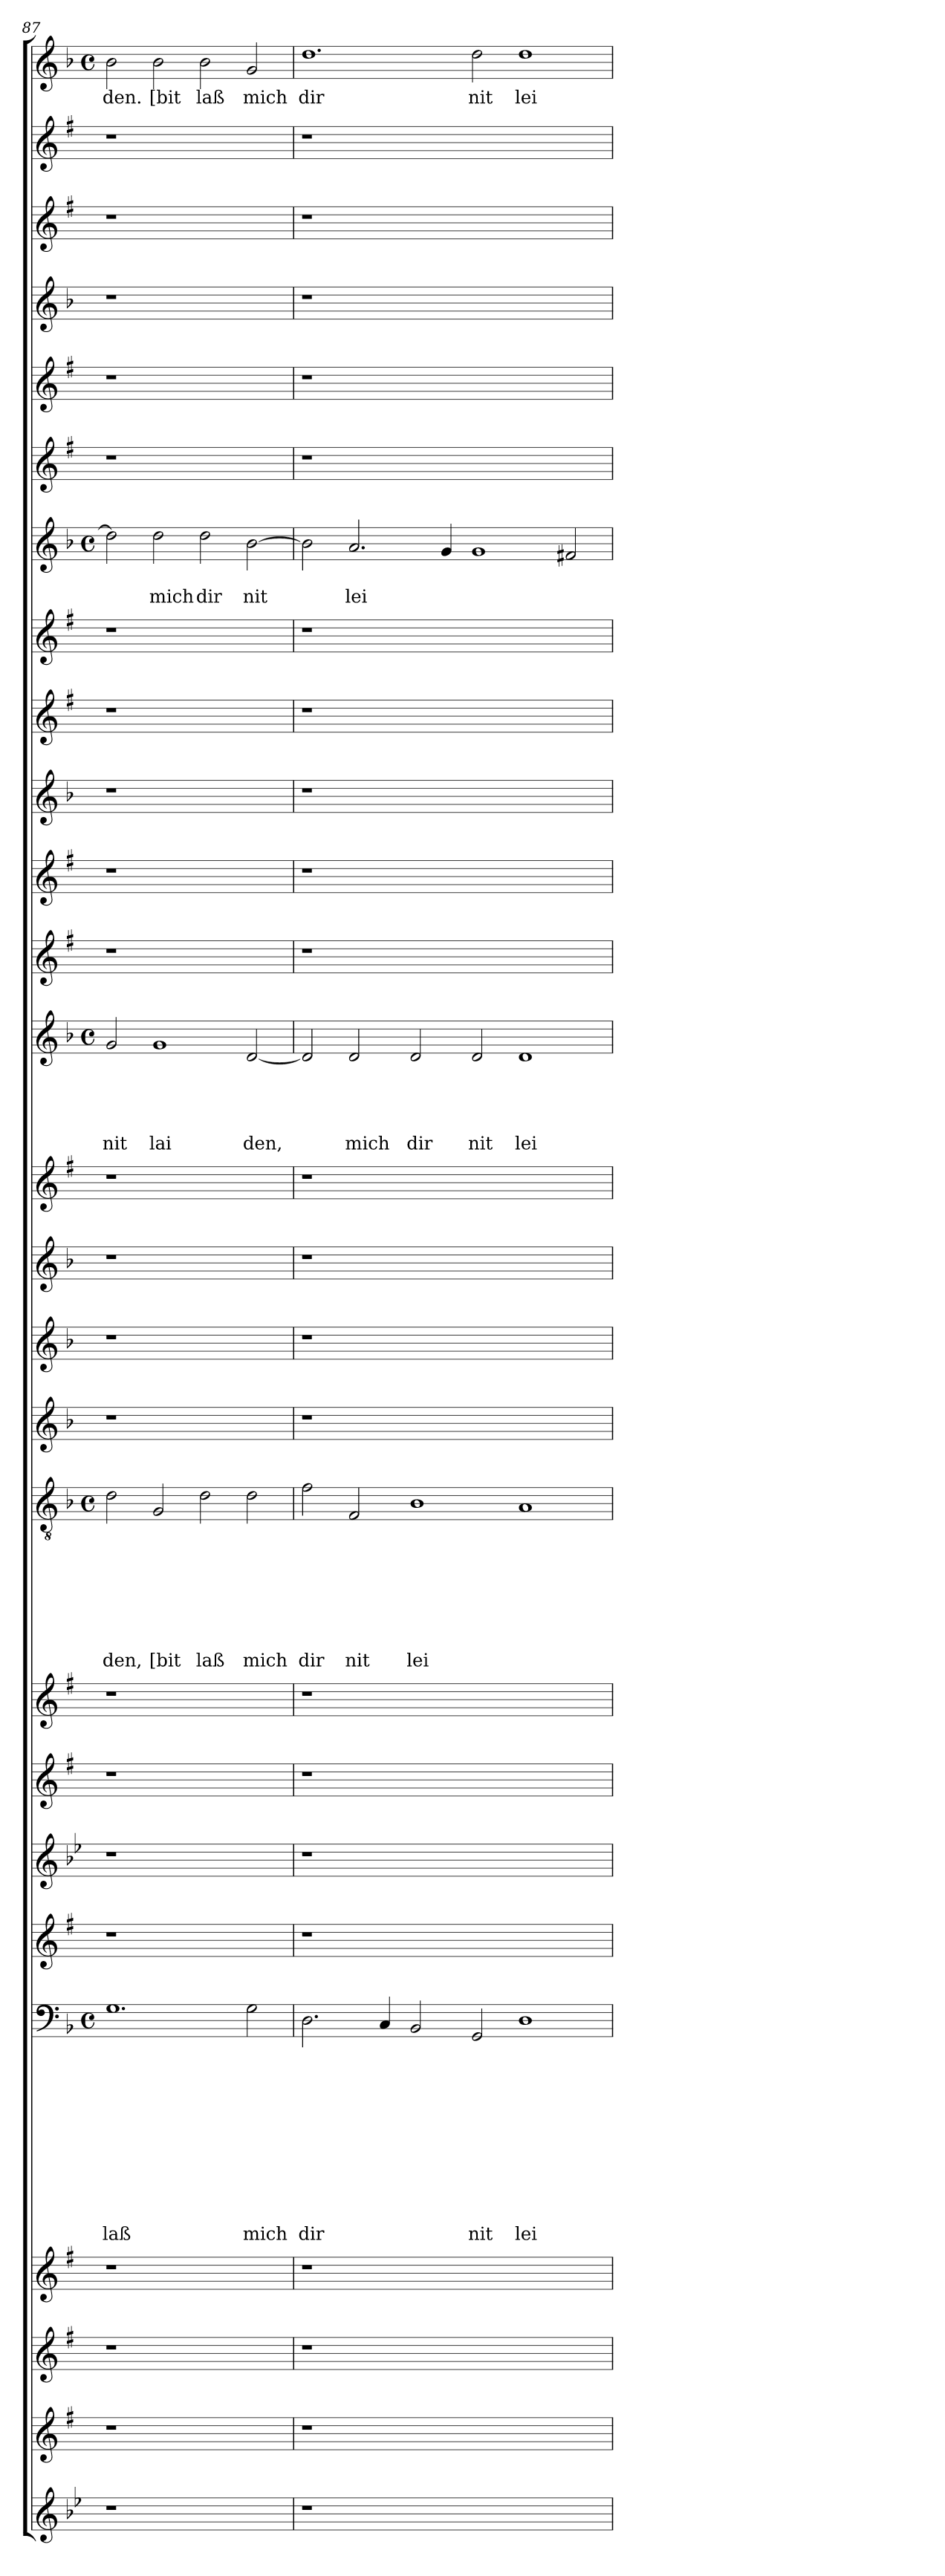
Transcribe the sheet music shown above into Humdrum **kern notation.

**kern	**kern	**kern	**kern	**kern	**text	**text	**text	**text	**text	**text	**text	**text	**text	**text	**text	**kern	**kern	**kern	**kern	**kern	**text	**text	**text	**text	**text	**text	**text	**text	**kern	**kern	**kern	**kern	**kern	**text	**text	**text	**text	**text	**kern	**kern	**kern	**kern	**kern	**kern	**text	**text	**kern	**kern	**kern	**kern	**kern	**kern	**text
*part27	*part26	*part25	*part24	*part23	*part23	*part23	*part23	*part23	*part23	*part23	*part23	*part23	*part23	*part23	*part23	*part22	*part21	*part20	*part19	*part18	*part18	*part18	*part18	*part18	*part18	*part18	*part18	*part18	*part17	*part16	*part15	*part14	*part13	*part13	*part13	*part13	*part13	*part13	*part12	*part11	*part10	*part9	*part8	*part7	*part7	*part7	*part6	*part5	*part4	*part3	*part2	*part1	*part1
*staff27	*staff26	*staff25	*staff24	*staff23	*staff23	*staff23	*staff23	*staff23	*staff23	*staff23	*staff23	*staff23	*staff23	*staff23	*staff23	*staff22	*staff21	*staff20	*staff19	*staff18	*staff18	*staff18	*staff18	*staff18	*staff18	*staff18	*staff18	*staff18	*staff17	*staff16	*staff15	*staff14	*staff13	*staff13	*staff13	*staff13	*staff13	*staff13	*staff12	*staff11	*staff10	*staff9	*staff8	*staff7	*staff7	*staff7	*staff6	*staff5	*staff4	*staff3	*staff2	*staff1	*staff1
*clefG2	*clefG2	*clefG2	*clefG2	*clefF4	*	*	*	*	*	*	*	*	*	*	*	*clefG2	*clefG2	*clefG2	*clefG2	*clefGv2	*	*	*	*	*	*	*	*	*clefG2	*clefG2	*clefG2	*clefG2	*clefG2	*	*	*	*	*	*clefG2	*clefG2	*clefG2	*clefG2	*clefG2	*clefG2	*	*	*clefG2	*clefG2	*clefG2	*clefG2	*clefG2	*clefG2	*
*	*ITrd1c2	*ITrd1c2	*ITrd1c2	*	*	*	*	*	*	*	*	*	*	*	*	*ITrd1c2	*	*ITrd1c2	*ITrd1c2	*	*	*	*	*	*	*	*	*	*ITrd-3c-5	*ITrd-3c-5	*ITrd-3c-5	*ITrd1c2	*	*	*	*	*	*	*ITrd1c2	*ITrd1c2	*ITrd-3c-5	*ITrd1c2	*ITrd1c2	*	*	*	*ITrd1c2	*ITrd1c2	*ITrd1c2	*ITrd1c2	*ITrd1c2	*ITrd-3c-5	*
*k[b-e-]	*k[b-]	*k[b-]	*k[b-]	*k[b-]	*	*	*	*	*	*	*	*	*	*	*	*k[b-]	*k[b-e-]	*k[b-]	*k[b-]	*k[b-]	*	*	*	*	*	*	*	*	*k[b-e-]	*k[b-e-]	*k[b-e-]	*k[b-]	*k[b-]	*	*	*	*	*	*k[b-]	*k[b-]	*k[b-e-]	*k[b-]	*k[b-]	*k[b-]	*	*	*k[b-]	*k[b-]	*k[b-e-a-]	*k[b-]	*k[b-]	*k[b-e-]	*
*B-:	*F:	*F:	*F:	*F:	*	*	*	*	*	*	*	*	*	*	*	*F:	*B-:	*F:	*F:	*F:	*	*	*	*	*	*	*	*	*B-:	*B-:	*B-:	*F:	*F:	*	*	*	*	*	*F:	*F:	*B-:	*F:	*F:	*F:	*	*	*F:	*F:	*E-:	*F:	*F:	*B-:	*
*	*	*	*	*M4/4	*	*	*	*	*	*	*	*	*	*	*	*	*	*	*	*M4/4	*	*	*	*	*	*	*	*	*	*	*	*	*M4/4	*	*	*	*	*	*	*	*	*	*	*M4/4	*	*	*	*	*	*	*	*M4/4	*
*	*	*	*	*met(c)	*	*	*	*	*	*	*	*	*	*	*	*	*	*	*	*met(c)	*	*	*	*	*	*	*	*	*	*	*	*	*met(c)	*	*	*	*	*	*	*	*	*	*	*met(c)	*	*	*	*	*	*	*	*met(c)	*
=87	=87	=87	=87	=87	=87	=87	=87	=87	=87	=87	=87	=87	=87	=87	=87	=87	=87	=87	=87	=87	=87	=87	=87	=87	=87	=87	=87	=87	=87	=87	=87	=87	=87	=87	=87	=87	=87	=87	=87	=87	=87	=87	=87	=87	=87	=87	=87	=87	=87	=87	=87	=87	=87
!	!	!	!	!	!	!	!	!	!	!	!	!	!	!	!LO:LY:b	!	!	!	!	!	!	!	!	!	!	!	!	!LO:LY:b	!	!	!	!	!	!	!	!	!	!LO:LY:b	!	!	!	!	!	!	!	!	!	!	!	!	!	!	!LO:LY:b
1r	1r	1r	1r	1.G	.	.	.	.	.	.	.	.	.	.	laß	1r	1r	1r	1r	2d\	.	.	.	.	.	.	.	den,	1r	1r	1r	1r	2g/	.	.	.	.	nit	1r	1r	1r	1r	1r	2dd\]	.	.	1r	1r	1r	1r	1r	2ee-\	den.
!	!	!	!	!	!	!	!	!	!	!	!	!	!	!	!	!	!	!	!	!	!	!	!	!	!	!	!	!LO:LY:b	!	!	!	!	!	!	!	!	!	!LO:LY:b	!	!	!	!	!	!	!	!LO:LY:b	!	!	!	!	!	!	!LO:LY:b
.	.	.	.	.	.	.	.	.	.	.	.	.	.	.	.	.	.	.	.	2G/	.	.	.	.	.	.	.	[bit	.	.	.	.	1g	.	.	.	.	lai	.	.	.	.	.	2dd\	.	mich	.	.	.	.	.	2ee-\	[bit
!	!	!	!	!	!	!	!	!	!	!	!	!	!	!	!	!	!	!	!	!	!	!	!	!	!	!	!	!LO:LY:b	!	!	!	!	!	!	!	!	!	!	!	!	!	!	!	!	!	!LO:LY:b	!	!	!	!	!	!	!LO:LY:b
1ryy	1ryy	1ryy	1ryy	.	.	.	.	.	.	.	.	.	.	.	.	1ryy	1ryy	1ryy	1ryy	2d\	.	.	.	.	.	.	.	laß	1ryy	1ryy	1ryy	1ryy	.	.	.	.	.	.	1ryy	1ryy	1ryy	1ryy	1ryy	2dd\	.	dir	1ryy	1ryy	1ryy	1ryy	1ryy	2ee-\	laß
!	!	!	!	!	!	!	!	!	!	!	!	!	!	!	!LO:LY:b	!	!	!	!	!	!	!	!	!	!	!	!	!LO:LY:b	!	!	!	!	!	!	!	!	!	!LO:LY:b	!	!	!	!	!	!	!	!LO:LY:b	!	!	!	!	!	!	!LO:LY:b
.	.	.	.	2G\	.	.	.	.	.	.	.	.	.	.	mich	.	.	.	.	2d\	.	.	.	.	.	.	.	mich	.	.	.	.	[<2d/	.	.	.	.	den,	.	.	.	.	.	[>2b-\	.	nit	.	.	.	.	.	2cc/	mich
=88	=88	=88	=88	=88	=88	=88	=88	=88	=88	=88	=88	=88	=88	=88	=88	=88	=88	=88	=88	=88	=88	=88	=88	=88	=88	=88	=88	=88	=88	=88	=88	=88	=88	=88	=88	=88	=88	=88	=88	=88	=88	=88	=88	=88	=88	=88	=88	=88	=88	=88	=88	=88	=88
!	!	!	!	!	!	!	!	!	!	!	!	!	!	!	!LO:LY:b	!	!	!	!	!	!	!	!	!	!	!	!	!LO:LY:b	!	!	!	!	!	!	!	!	!	!	!	!	!	!	!	!	!	!	!	!	!	!	!	!	!LO:LY:b
1r	1r	1r	1r	2.D\	.	.	.	.	.	.	.	.	.	.	dir	1r	1r	1r	1r	2f\	.	.	.	.	.	.	.	dir	1r	1r	1r	1r	2d/]	.	.	.	.	.	1r	1r	1r	1r	1r	2b-\]	.	.	1r	1r	1r	1r	1r	1.gg	dir
!	!	!	!	!	!	!	!	!	!	!	!	!	!	!	!	!	!	!	!	!	!	!	!	!	!	!	!	!LO:LY:b	!	!	!	!	!	!	!	!	!	!LO:LY:b	!	!	!	!	!	!	!	!LO:LY:b	!	!	!	!	!	!	!
.	.	.	.	.	.	.	.	.	.	.	.	.	.	.	.	.	.	.	.	2F/	.	.	.	.	.	.	.	nit	.	.	.	.	2d/	.	.	.	.	mich	.	.	.	.	.	2.a/	.	lei	.	.	.	.	.	.	.
.	.	.	.	4C/	.	.	.	.	.	.	.	.	.	.	.	.	.	.	.	.	.	.	.	.	.	.	.	.	.	.	.	.	.	.	.	.	.	.	.	.	.	.	.	.	.	.	.	.	.	.	.	.	.
!	!	!	!	!	!	!	!	!	!	!	!	!	!	!	!	!	!	!	!	!	!	!	!	!	!	!	!	!LO:LY:b	!	!	!	!	!	!	!	!	!	!LO:LY:b	!	!	!	!	!	!	!	!	!	!	!	!	!	!	!
0ryy	0ryy	0ryy	0ryy	2BB-/	.	.	.	.	.	.	.	.	.	.	.	0ryy	0ryy	0ryy	0ryy	1B-	.	.	.	.	.	.	.	lei	0ryy	0ryy	0ryy	0ryy	2d/	.	.	.	.	dir	0ryy	0ryy	0ryy	0ryy	0ryy	.	.	.	0ryy	0ryy	0ryy	0ryy	0ryy	.	.
.	.	.	.	.	.	.	.	.	.	.	.	.	.	.	.	.	.	.	.	.	.	.	.	.	.	.	.	.	.	.	.	.	.	.	.	.	.	.	.	.	.	.	.	4g/	.	.	.	.	.	.	.	.	.
!	!	!	!	!	!	!	!	!	!	!	!	!	!	!	!LO:LY:b	!	!	!	!	!	!	!	!	!	!	!	!	!	!	!	!	!	!	!	!	!	!	!LO:LY:b	!	!	!	!	!	!	!	!	!	!	!	!	!	!	!LO:LY:b
.	.	.	.	2GG/	.	.	.	.	.	.	.	.	.	.	nit	.	.	.	.	.	.	.	.	.	.	.	.	.	.	.	.	.	2d/	.	.	.	.	nit	.	.	.	.	.	1g	.	.	.	.	.	.	.	2gg\	nit
!	!	!	!	!	!	!	!	!	!	!	!	!	!	!	!LO:LY:b	!	!	!	!	!	!	!	!	!	!	!	!	!	!	!	!	!	!	!	!	!	!	!LO:LY:b	!	!	!	!	!	!	!	!	!	!	!	!	!	!	!LO:LY:b
.	.	.	.	1D	.	.	.	.	.	.	.	.	.	.	lei	.	.	.	.	1A	.	.	.	.	.	.	.	.	.	.	.	.	1d	.	.	.	.	lei	.	.	.	.	.	.	.	.	.	.	.	.	.	1gg	lei
.	.	.	.	.	.	.	.	.	.	.	.	.	.	.	.	.	.	.	.	.	.	.	.	.	.	.	.	.	.	.	.	.	.	.	.	.	.	.	.	.	.	.	.	2f#/	.	.	.	.	.	.	.	.	.
=	=	=	=	=	=	=	=	=	=	=	=	=	=	=	=	=	=	=	=	=	=	=	=	=	=	=	=	=	=	=	=	=	=	=	=	=	=	=	=	=	=	=	=	=	=	=	=	=	=	=	=	=	=
*-	*-	*-	*-	*-	*-	*-	*-	*-	*-	*-	*-	*-	*-	*-	*-	*-	*-	*-	*-	*-	*-	*-	*-	*-	*-	*-	*-	*-	*-	*-	*-	*-	*-	*-	*-	*-	*-	*-	*-	*-	*-	*-	*-	*-	*-	*-	*-	*-	*-	*-	*-	*-	*-
